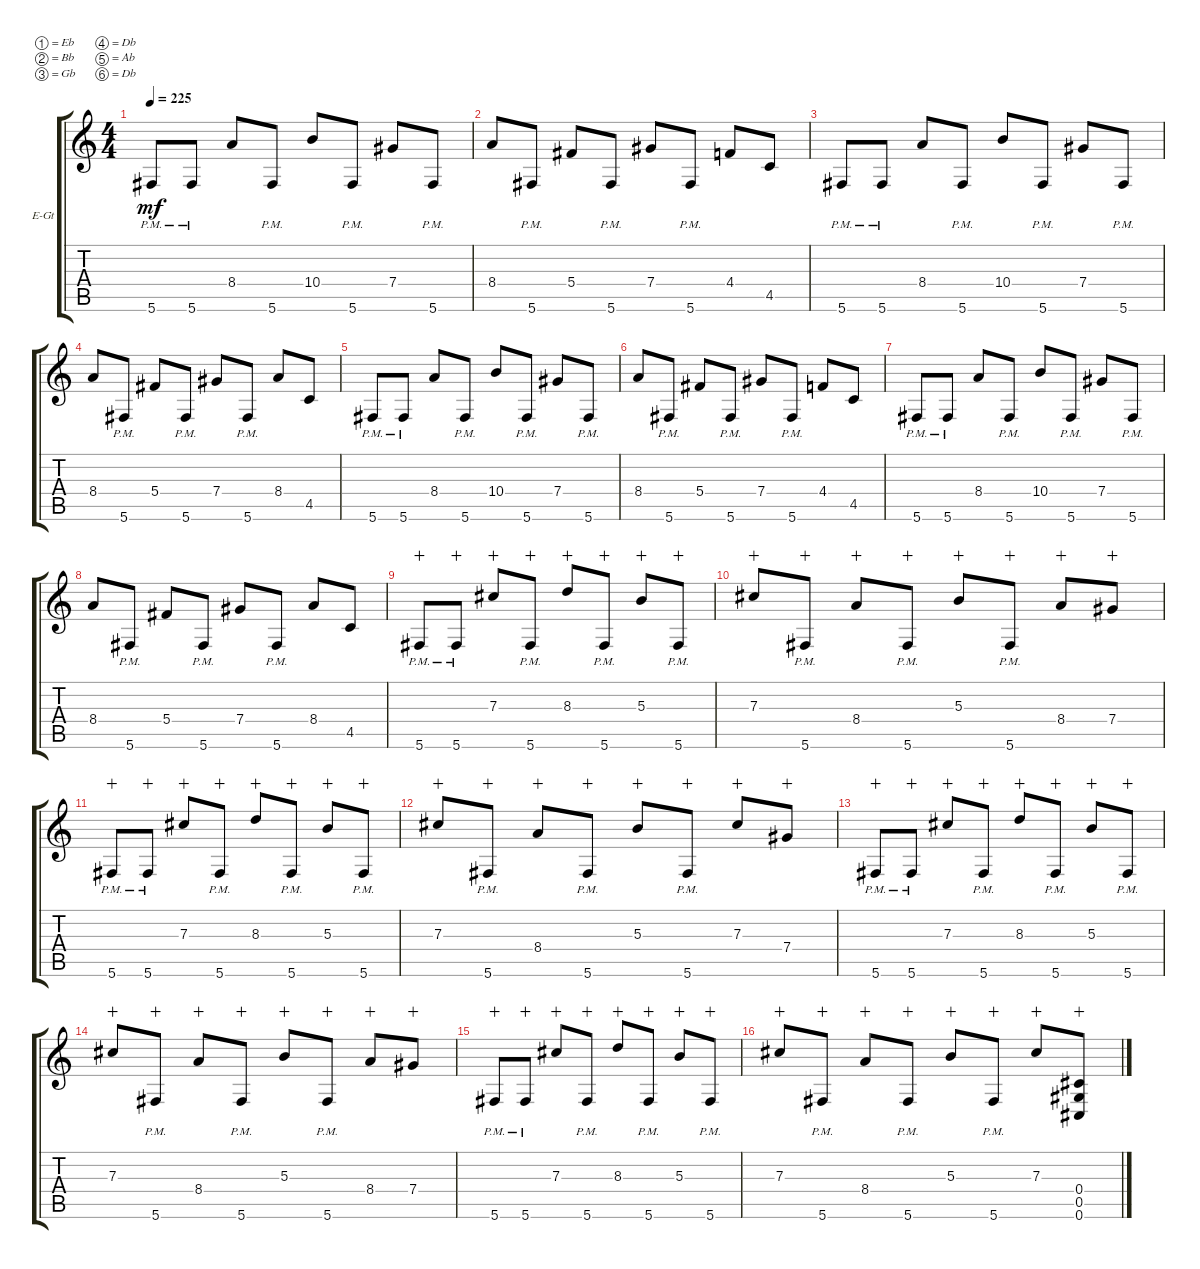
\bracketExtendMode groupsimilarinstruments
\firstSystemTrackNameOrientation horizontal
\otherSystemsTrackNameOrientation horizontal
\track ("right" "E-Gt") {instrument distortionguitar}
\staff {score tabs}
\tuning (Eb4 Bb3 Gb3 Db3 Ab2 Db2)
\ts (4 4)
\tempo 225
\clef g2
\ks c
5.6{pm}.8{dy mf} 5.6{pm}.8 8.4.8 5.6{pm}.8 10.4.8 5.6{pm}.8 7.4.8 5.6{pm}.8 |
8.4.8 5.6{pm}.8 5.4.8 5.6{pm}.8 7.4.8 5.6{pm}.8 4.4.8 4.5.8 |
5.6{pm}.8 5.6{pm}.8 8.4.8 5.6{pm}.8 10.4.8 5.6{pm}.8 7.4.8 5.6{pm}.8 |
8.4.8 5.6{pm}.8 5.4.8 5.6{pm}.8 7.4.8 5.6{pm}.8 8.4.8 4.5.8 |
5.6{pm}.8 5.6{pm}.8 8.4.8 5.6{pm}.8 10.4.8 5.6{pm}.8 7.4.8 5.6{pm}.8 |
8.4.8 5.6{pm}.8 5.4.8 5.6{pm}.8 7.4.8 5.6{pm}.8 4.4.8 4.5.8 |
5.6{pm}.8 5.6{pm}.8 8.4.8 5.6{pm}.8 10.4.8 5.6{pm}.8 7.4.8 5.6{pm}.8 |
8.4.8 5.6{pm}.8 5.4.8 5.6{pm}.8 7.4.8 5.6{pm}.8 8.4.8 4.5.8 |
5.6{pm}.8{wahc} 5.6{pm}.8{wahc} 7.3.8{wahc} 5.6{pm}.8{wahc} 8.3.8{wahc} 5.6{pm}.8{wahc} 5.3.8{wahc} 5.6{pm}.8{wahc} |
7.3.8{wahc} 5.6{pm}.8{wahc} 8.4.8{wahc} 5.6{pm}.8{wahc} 5.3.8{wahc} 5.6{pm}.8{wahc} 8.4.8{wahc} 7.4.8{wahc} |
5.6{pm}.8{wahc} 5.6{pm}.8{wahc} 7.3.8{wahc} 5.6{pm}.8{wahc} 8.3.8{wahc} 5.6{pm}.8{wahc} 5.3.8{wahc} 5.6{pm}.8{wahc} |
7.3.8{wahc} 5.6{pm}.8{wahc} 8.4.8{wahc} 5.6{pm}.8{wahc} 5.3.8{wahc} 5.6{pm}.8{wahc} 7.3.8{wahc} 7.4.8{wahc} |
5.6{pm}.8{wahc} 5.6{pm}.8{wahc} 7.3.8{wahc} 5.6{pm}.8{wahc} 8.3.8{wahc} 5.6{pm}.8{wahc} 5.3.8{wahc} 5.6{pm}.8{wahc} |
7.3.8{wahc} 5.6{pm}.8{wahc} 8.4.8{wahc} 5.6{pm}.8{wahc} 5.3.8{wahc} 5.6{pm}.8{wahc} 8.4.8{wahc} 7.4.8{wahc} |
5.6{pm}.8{wahc} 5.6{pm}.8{wahc} 7.3.8{wahc} 5.6{pm}.8{wahc} 8.3.8{wahc} 5.6{pm}.8{wahc} 5.3.8{wahc} 5.6{pm}.8{wahc} |
7.3.8{wahc} 5.6{pm}.8{wahc} 8.4.8{wahc} 5.6{pm}.8{wahc} 5.3.8{wahc} 5.6{pm}.8{wahc} 7.3.8{wahc} (0.4 0.5 0.6).8{wahc}
